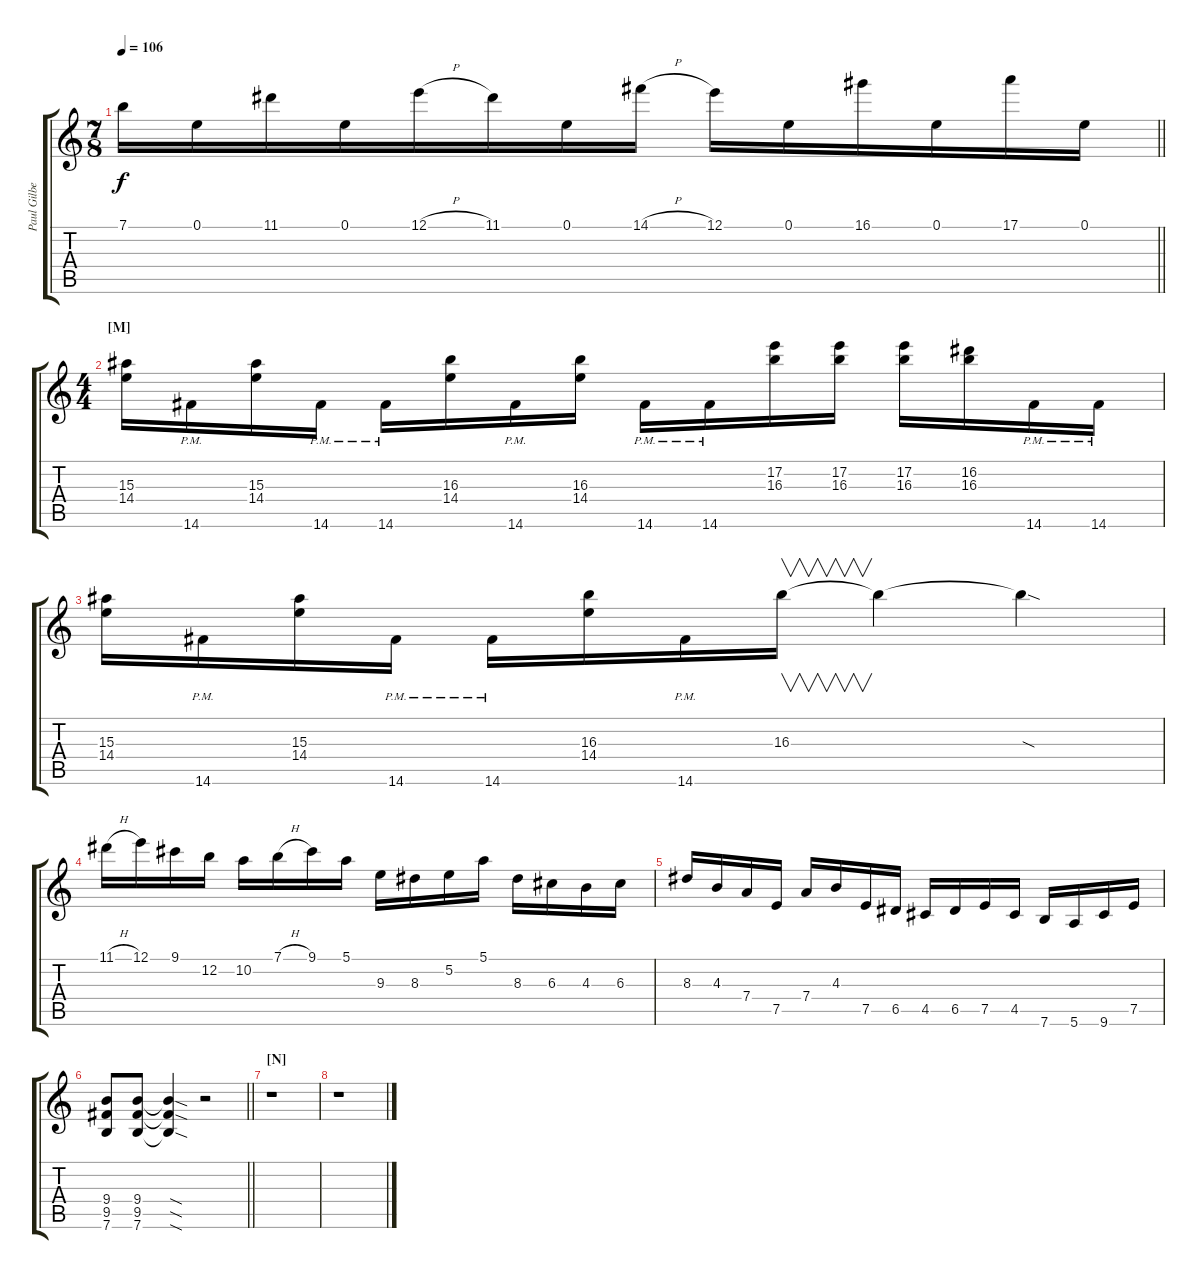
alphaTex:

\track ("Paul Gilbert" "Paul Gilbe") {instrument distortionguitar}
\staff {score tabs}
\tuning (E4 B3 G3 D3 A2 E2) {hide}
\ts (7 8)
\tempo 106
\clef g2
\barLineRight lightlight
\ks c
7.1.16{dy f} 0.1.16 11.1.16 0.1.16 12.1{h}.16 11.1.16 0.1.16 14.1{h}.16 12.1.16 0.1.16 16.1.16 0.1.16 17.1.16 0.1.16 |
\ts (4 4)
\section ("" "[M]")
(15.3 14.4).16 14.6{pm}.16 (15.3 14.4).16 14.6{pm}.16 14.6{pm}.16 (16.3 14.4).16 14.6{pm}.16 (16.3 14.4).16 14.6{pm}.16 14.6{pm}.16 (17.2 16.3).16 (17.2 16.3).16 (17.2 16.3).16 (16.2 16.3).16 14.6{pm}.16 14.6{pm}.16 |
(15.3 14.4).16 14.6{pm}.16 (15.3 14.4).16 14.6{pm}.16 14.6{pm}.16 (16.3 14.4).16 14.6{pm}.16 16.3.16{v} 16.3{t}.4 16.3{sod t}.4 |
11.1{h}.16 12.1.16 9.1.16 12.2.16 10.2.16 7.1{h}.16 9.1.16 5.1.16 9.3.16 8.3.16 5.2.16 5.1.16 8.3.16 6.3.16 4.3.16 6.3.16 |
8.3.16 4.3.16 7.4.16 7.5.16 7.4.16 4.3.16 7.5.16 6.5.16 4.5.16 6.5.16 7.5.16 4.5.16 7.6.16 5.6.16 9.6.16 7.5.16 |
\barLineRight lightlight
(9.4 9.5 7.6).8 (9.4 9.5 7.6).8 (9.4{sod t} 9.5{sod t} 7.6{sod t}).4 r.2 |
\section ("" "[N]")
r.1{txt ""} |
r.1
